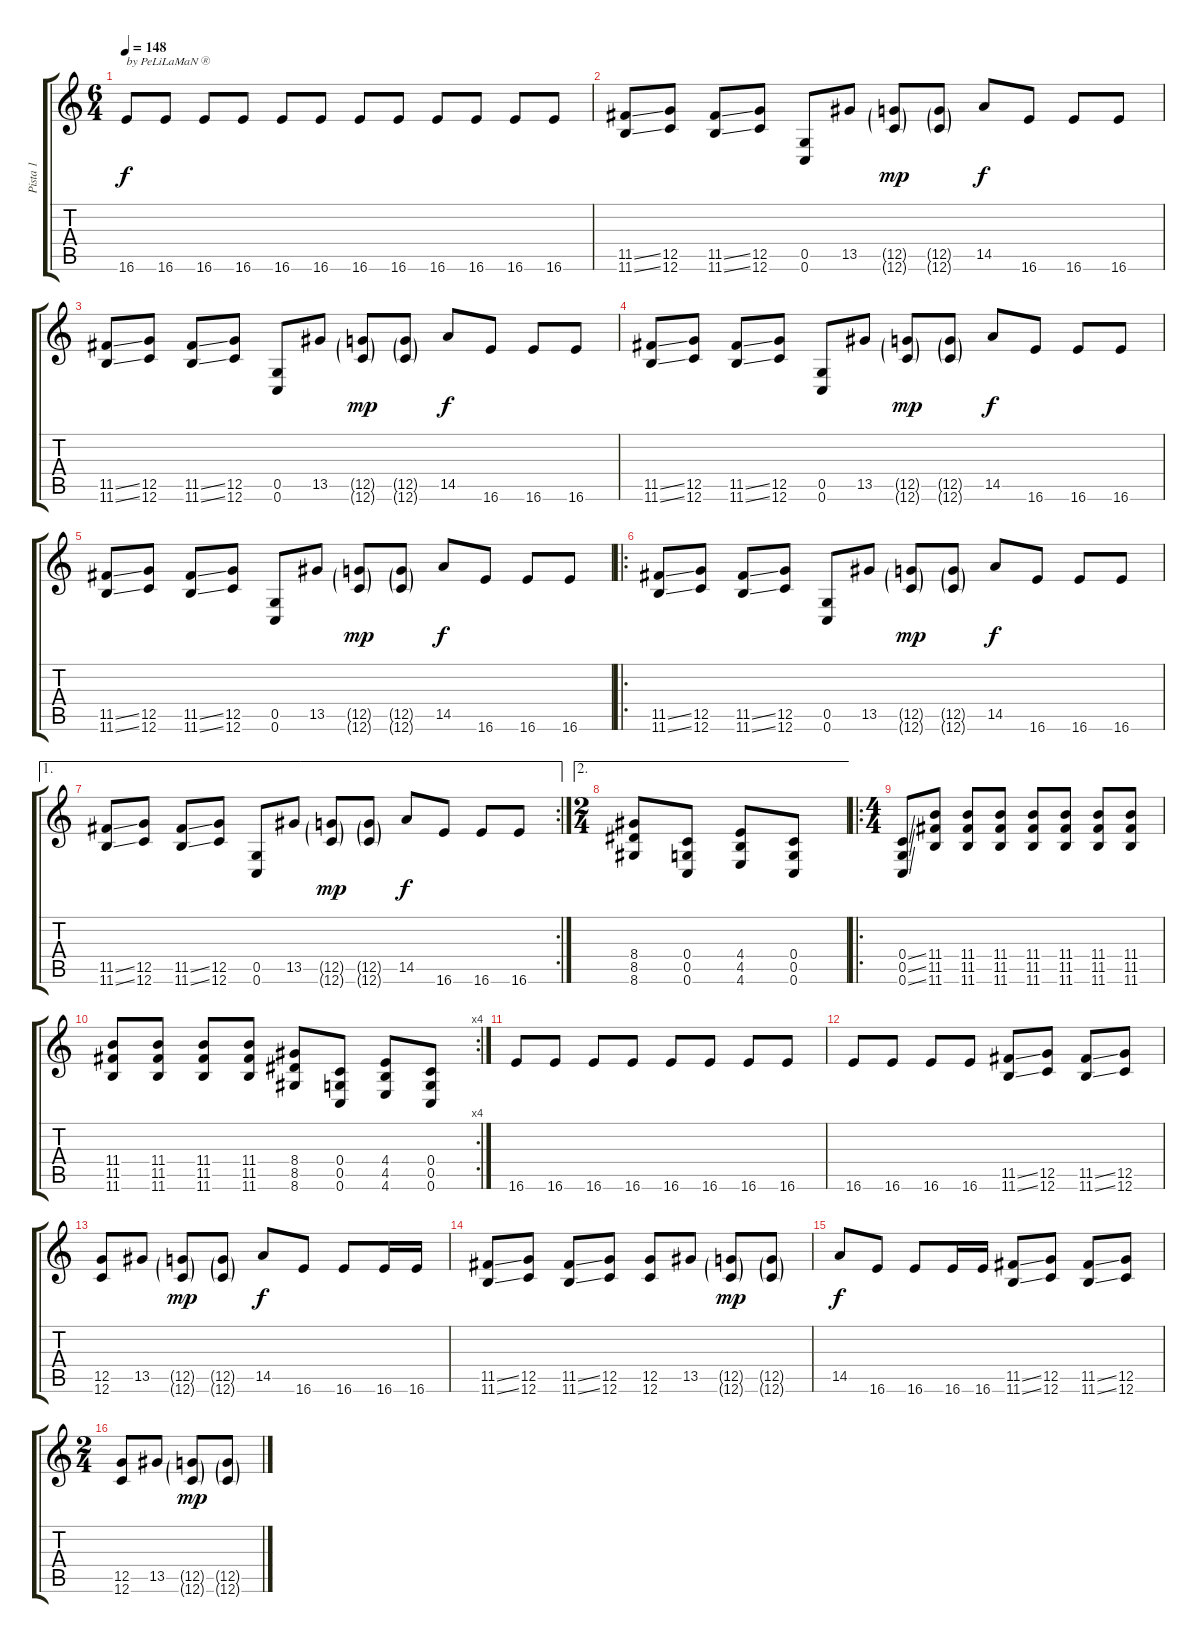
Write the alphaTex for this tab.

\track ("Pista 1" "Pista 1") {instrument distortionguitar}
\staff {score tabs}
\tuning (D4 A3 F3 C3 G2 C2) {hide}
\ts (6 4)
\tempo 148
\clef g2
\ks c
16.6.8{txt "by PeLiLaMaN ®" dy f instrument distortionguitar} 16.6.8 16.6.8 16.6.8 16.6.8 16.6.8 16.6.8 16.6.8 16.6.8 16.6.8 16.6.8 16.6.8 |
(11.5{ss} 11.6{ss}).8 (12.5 12.6).8 (11.5{ss} 11.6{ss}).8 (12.5 12.6).8 (0.5 0.6).8 13.5.8 (12.5{g} 12.6{g}).8{dy mp} (12.5{g} 12.6{g}).8 14.5.8{dy f} 16.6.8 16.6.8 16.6.8 |
(11.5{ss} 11.6{ss}).8 (12.5 12.6).8 (11.5{ss} 11.6{ss}).8 (12.5 12.6).8 (0.5 0.6).8 13.5.8 (12.5{g} 12.6{g}).8{dy mp} (12.5{g} 12.6{g}).8 14.5.8{dy f} 16.6.8 16.6.8 16.6.8 |
(11.5{ss} 11.6{ss}).8 (12.5 12.6).8 (11.5{ss} 11.6{ss}).8 (12.5 12.6).8 (0.5 0.6).8 13.5.8 (12.5{g} 12.6{g}).8{dy mp} (12.5{g} 12.6{g}).8 14.5.8{dy f} 16.6.8 16.6.8 16.6.8 |
(11.5{ss} 11.6{ss}).8 (12.5 12.6).8 (11.5{ss} 11.6{ss}).8 (12.5 12.6).8 (0.5 0.6).8 13.5.8 (12.5{g} 12.6{g}).8{dy mp} (12.5{g} 12.6{g}).8 14.5.8{dy f} 16.6.8 16.6.8 16.6.8 |
\ro
(11.5{ss} 11.6{ss}).8 (12.5 12.6).8 (11.5{ss} 11.6{ss}).8 (12.5 12.6).8 (0.5 0.6).8 13.5.8 (12.5{g} 12.6{g}).8{dy mp} (12.5{g} 12.6{g}).8 14.5.8{dy f} 16.6.8 16.6.8 16.6.8 |
\ae 1
\rc 2
(11.5{ss} 11.6{ss}).8 (12.5 12.6).8 (11.5{ss} 11.6{ss}).8 (12.5 12.6).8 (0.5 0.6).8 13.5.8 (12.5{g} 12.6{g}).8{dy mp} (12.5{g} 12.6{g}).8 14.5.8{dy f} 16.6.8 16.6.8 16.6.8 |
\ae 2
\ts (2 4)
(8.4 8.5 8.6).8 (0.4 0.5 0.6).8 (4.4 4.5 4.6).8 (0.4 0.5 0.6).8 |
\ro
\ts (4 4)
(0.4{ss} 0.5{ss} 0.6{ss}).8 (11.4 11.5 11.6).8 (11.4 11.5 11.6).8 (11.4 11.5 11.6).8 (11.4 11.5 11.6).8 (11.4 11.5 11.6).8 (11.4 11.5 11.6).8 (11.4 11.5 11.6).8 |
\rc 4
(11.4 11.5 11.6).8 (11.4 11.5 11.6).8 (11.4 11.5 11.6).8 (11.4 11.5 11.6).8 (8.4 8.5 8.6).8 (0.4 0.5 0.6).8 (4.4 4.5 4.6).8 (0.4 0.5 0.6).8 |
16.6.8 16.6.8 16.6.8 16.6.8 16.6.8 16.6.8 16.6.8 16.6.8 |
16.6.8 16.6.8 16.6.8 16.6.8 (11.5{ss} 11.6{ss}).8 (12.5 12.6).8 (11.5{ss} 11.6{ss}).8 (12.5 12.6).8 |
(12.5 12.6).8 13.5.8 (12.5{g} 12.6{g}).8{dy mp} (12.5{g} 12.6{g}).8 14.5.8{dy f} 16.6.8 16.6.8 16.6.16 16.6.16 |
(11.5{ss} 11.6{ss}).8 (12.5 12.6).8 (11.5{ss} 11.6{ss}).8 (12.5 12.6).8 (12.5 12.6).8 13.5.8 (12.5{g} 12.6{g}).8{dy mp} (12.5{g} 12.6{g}).8 |
14.5.8{dy f} 16.6.8 16.6.8 16.6.16 16.6.16 (11.5{ss} 11.6{ss}).8 (12.5 12.6).8 (11.5{ss} 11.6{ss}).8 (12.5 12.6).8 |
\ts (2 4)
(12.5 12.6).8 13.5.8 (12.5{g} 12.6{g}).8{dy mp} (12.5{g} 12.6{g}).8
